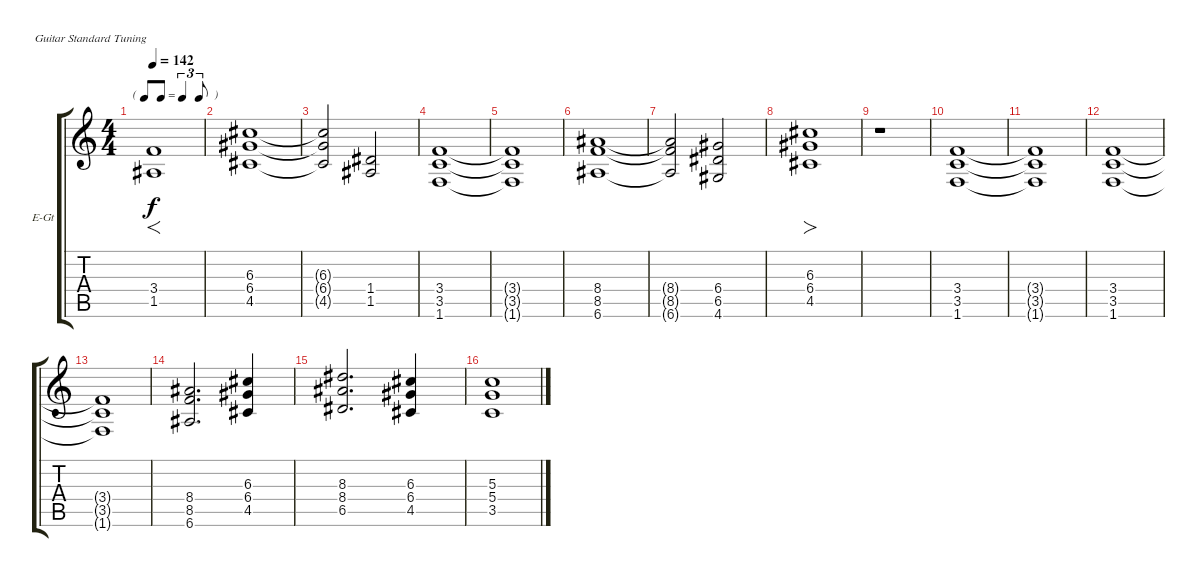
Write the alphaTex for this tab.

\defaultSystemsLayout 4
\bracketExtendMode groupsimilarinstruments
\firstSystemTrackNameOrientation horizontal
\otherSystemsTrackNameOrientation horizontal
\track ("Rhytm Guitar" "E-Gt") {instrument overdrivenguitar}
\staff {score tabs}
\tuning (E4 B3 G3 D3 A2 E2)
\ts (4 4)
\tf triplet8th
\tempo 142
\clef g2
\scale
0.333333
\ks c
(1.5 3.4).1{f dy f} |
\scale
0.333333 (4.5 6.4 6.3).1 |
\scale
0.333333 (4.5{t} 6.4{t} 6.3{t}).2 (1.5 1.4).2 |
\scale
0.333333 (1.6 3.5 3.4).1 |
\scale
0.333333 (1.6{t} 3.5{t} 3.4{t}).1 |
\scale
0.333333 (6.6 8.5 8.4).1 |
\scale
0.333333 (6.6{t} 8.5{t} 8.4{t}).2 (4.6 6.5 6.4).2 |
\scale
0.333333 (4.5 6.4 6.3).1{fo} |
r.1 |
(3.5 3.4 1.6).1 |
(3.5{t} 3.4{t} 1.6{t}).1 |
(3.5 3.4 1.6).1 |
(3.5{t} 3.4{t} 1.6{t}).1 |
(6.6 8.5 8.4).2{d} (4.5 6.4 6.3).4 |
(6.5 8.4 8.3).2{d} (4.5 6.4 6.3).4 |
(3.5 5.4 5.3).1
